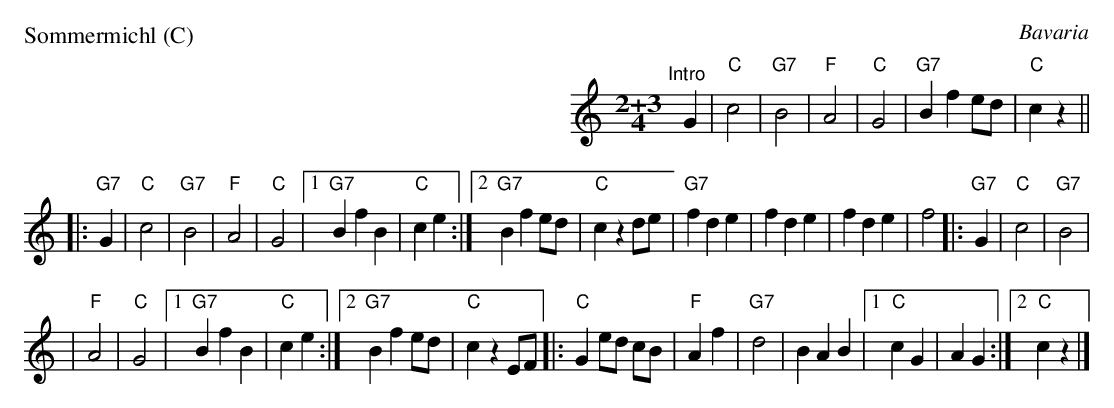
X:1
P: Sommermichl (C)
O: Bavaria
M: 2+3/4
L: 1/8
K: C
"^Intro"[|] \
G2 | "C"c4 | "G7"B4 | "F"A4 | "C"G4 | "G7"B2 f2 ed | "C"c2 z2 ||
|: "G7"G2 \
| "C"c4 | "G7"B4 | "F"A4 | "C"G4 \
|1 "G7"B2 f2 B2 | "C"c2 e2 \
:|2 "G7"B2 f2 ed | "C"c2 z2 \
de | "G7"f2 d2 e2 | f2 d2 e2 | f2 d2 e2 | f4 \
|: "G7"G2 \
| "C"c4 | "G7"B4 |
| "F"A4 | "C"G4 \
|1 "G7"B2 f2 B2 | "C"c2 e2 \
:|2 "G7"B2 f2 ed | "C"c2 z2 \
 EF \
|: "C"G2 ed cB | "F"A2 f2 | "G7"d4 | B2 A2 B2 \
|1 "C"c2 G2 | A2 G2 \
:|2 "C"c2 z2 |]
